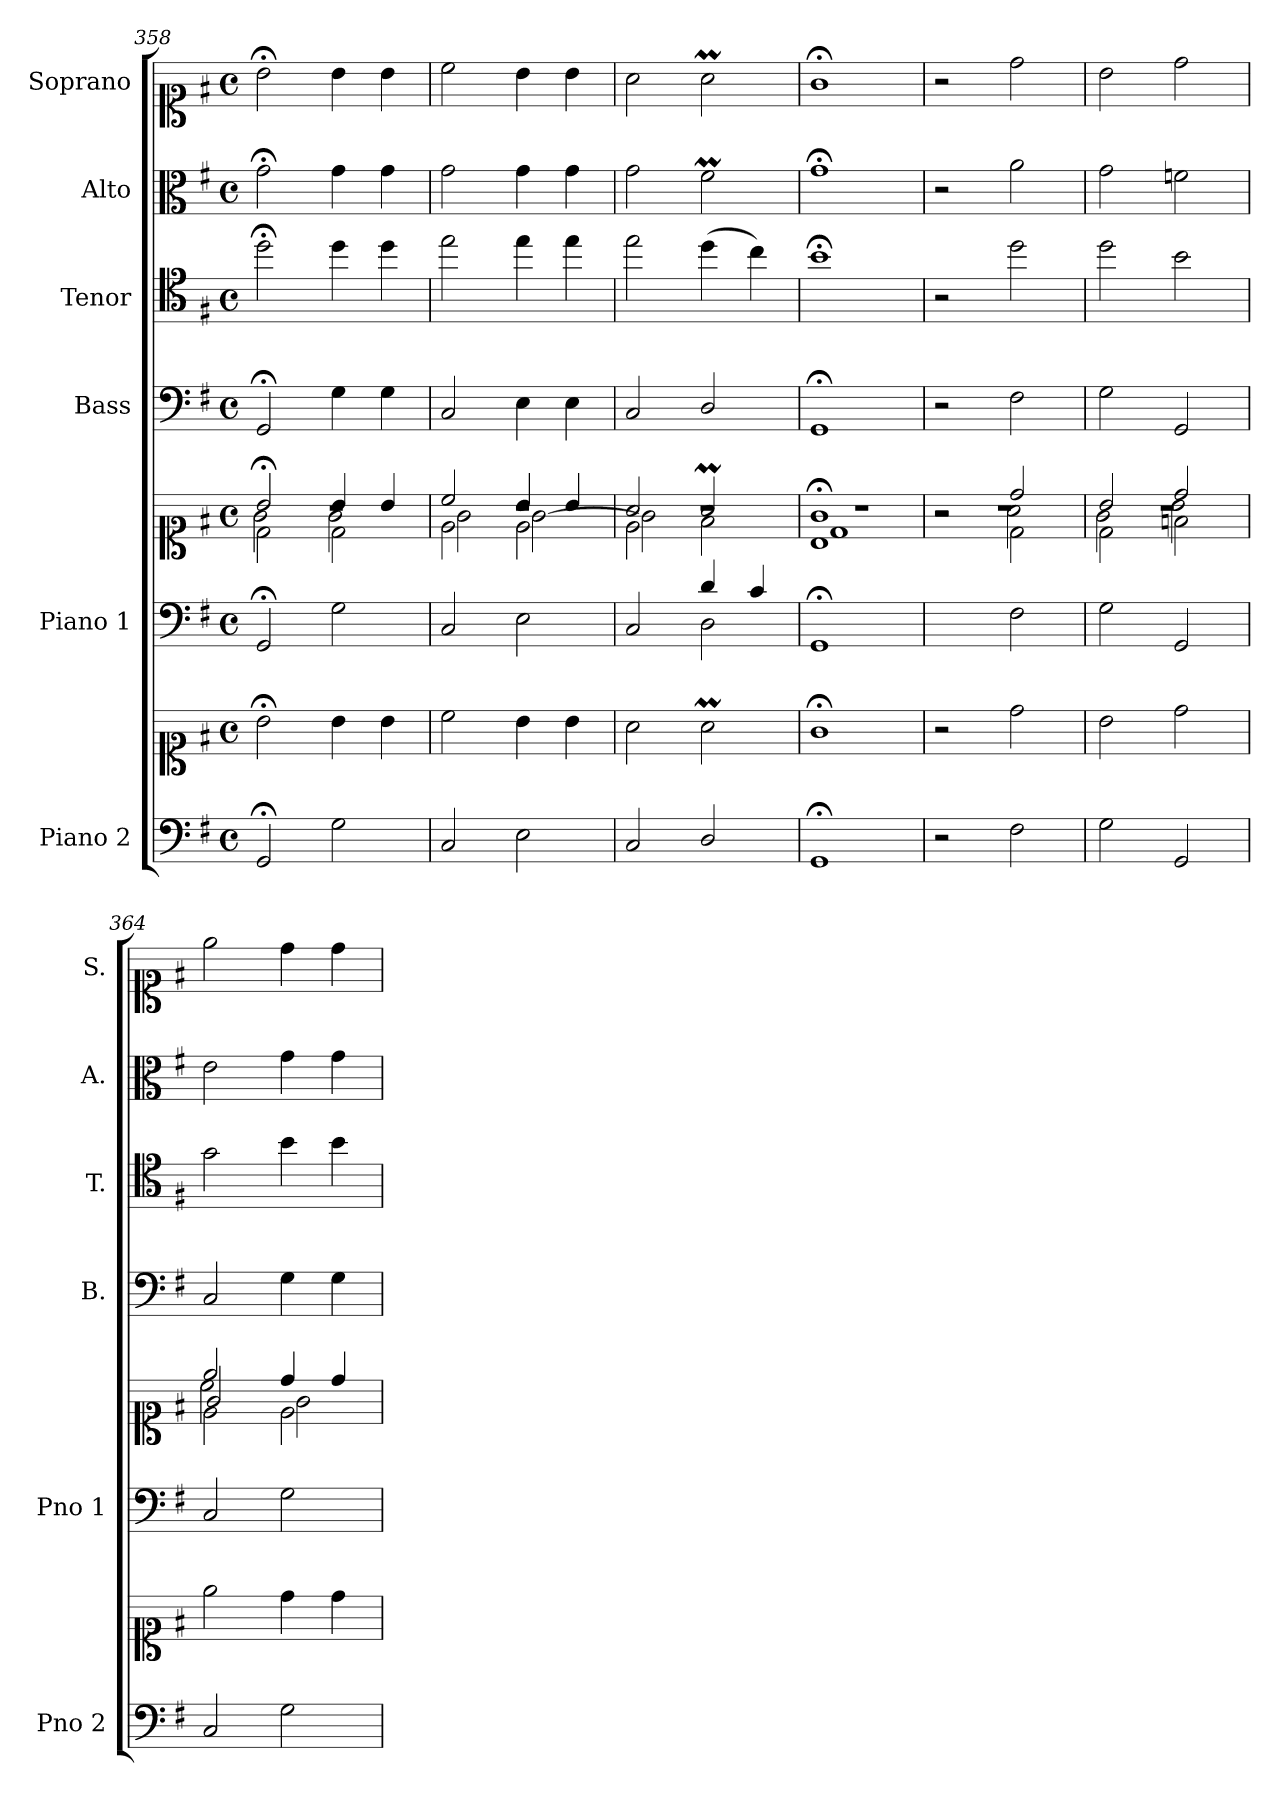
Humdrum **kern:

**kern	**kern	**kern	**kern	**kern	**kern	**kern	**kern
*part6	*part6	*part5	*part5	*part4	*part3	*part2	*part1
*staff8	*staff7	*staff6	*staff5	*staff4	*staff3	*staff2	*staff1
*I"Piano 2	*	*I"Piano 1	*	*I"Bass	*I"Tenor	*I"Alto	*I"Soprano
*I'Pno 2	*	*I'Pno 1	*	*I'B.	*I'T.	*I'A.	*I'S.
*clefF4	*clefC1	*clefF4	*clefC1	*clefF4	*clefC4	*clefC3	*clefC1
*	*	*	*	*	*ITrd7c12	*	*
*k[f#]	*k[f#]	*k[f#]	*k[f#]	*k[f#]	*k[f#]	*k[f#]	*k[f#]
*G:	*G:	*G:	*G:	*G:	*G:	*G:	*G:
*M4/4	*M4/4	*M4/4	*M4/4	*M4/4	*M4/4	*M4/4	*M4/4
*met(c)	*met(c)	*met(c)	*met(c)	*met(c)	*met(c)	*met(c)	*met(c)
=358	=358	=358	=358	=358	=358	=358	=358
*	*	*	*^	*	*	*	*
*	*	*	*	*^	*	*	*	*
*	*	*	*	*	*^	*	*	*	*
2GG;/	2b;<\	2GG;/	2b;</	2d\	2g\	1r	2GG;</	2d;<\	2g;<\	2b;<\
2G\	4b\	2G\	4b/	2d\	2g\	.	4G\	4d\	4g\	4b\
.	4b\	.	4b/	.	.	.	4G\	4d\	4g\	4b\
=359	=359	=359	=359	=359	=359	=359	=359	=359	=359	=359
2C/	2cc\	2C/	2cc/	2e\	2g\	1r	2C/	2e\	2g\	2cc\
2E\	4b\	2E\	4b/	2e\	[<2g\	.	4E\	4e\	4g\	4b\
.	4b\	.	4b/	.	.	.	4E\	4e\	4g\	4b\
=360	=360	=360	=360	=360	=360	=360	=360	=360	=360	=360
*	*	*^	*	*	*	*	*	*	*	*
2C/	2a\	2ryy	2C/	2a/	2e\	2g\]	1r	2C/	2e\	2g\	2a\
2D/	2aM\	4d/	2D\	2aM/	2ryy	2f#\	.	2D/	(4d\	2f#m\	2aM\
.	.	4c/	.	.	.	.	.	.	4c\)	.	.
*	*	*v	*v	*	*	*	*	*	*	*	*
=361	=361	=361	=361	=361	=361	=361	=361	=361	=361	=361
1GG;/	1g;<\	1GG;/	1g;</	1B\	1d\	1r	1GG;</	1B;<\	1g;<\	1g;<\
=362	=362	=362	=362	=362	=362	=362	=362	=362	=362	=362
*	*	*	*	*	*	*^	*	*	*	*
2r	2r	2ryy	2r	2r	2r	2r	1r	2r	2r	2r	2r
2F#\	2dd\	2F#\	2dd/	2d\	2ryy	2a\	.	2F#\	2d\	2a\	2dd\
*	*	*	*	*	*	*v	*v	*	*	*	*
=363	=363	=363	=363	=363	=363	=363	=363	=363	=363	=363
2G\	2b\	2G\	2b/	2d\	2g\	1r	2G\	2d\	2g\	2b\
2GG/	2dd\	2GG/	2dd/	2fn\	2b\	.	2GG/	2B\	2fn\	2dd\
!!LO:PB:g=z
=364	=364	=364	=364	=364	=364	=364	=364	=364	=364	=364
2C/	2ee\	2C/	2ee/	2e\	2cc\	2g/	2C/	2G\	2e\	2ee\
2G\	4dd\	2G\	4dd/	2e\	2g\	2ryy	4G\	4B\	4g\	4dd\
.	4dd\	.	4dd/	.	.	.	4G\	4B\	4g\	4dd\
*	*	*	*v	*v	*v	*v	*	*	*	*
=	=	=	=	=	=	=	=
*-	*-	*-	*-	*-	*-	*-	*-
